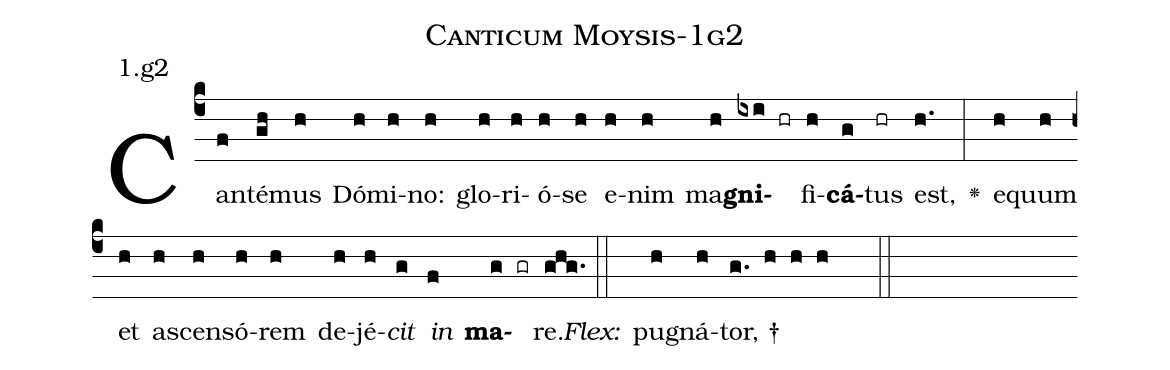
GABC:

name: Canticum Moysis-1g2;
annotation: 1.g2;
%%
(c4)Can(f)té(gh)mus(h) Dó(h)mi(h)no:(h) glo(h)ri(h)ó(h)se(h) e(h)nim(h) ma(h)<b>gni</b>(ixi hr)fi(h)<b>cá</b>(g)tus(hr) est,(h.) <v>\greheightstar</v>(:) e(h)quum(h) et(h) a(h)scen(h)só(h)rem(h) de(h)jé(h)<i>cit</i>(g) <i>in</i>(f) <b>ma</b>(g gr)re.(ghg.) (::)
<i>Flex:</i>()  pu(h)gná(h)tor, †(g. h h h  ::)

%E(h) u(h) o(g) u(f) a(g) e.(ghg.) (::)
